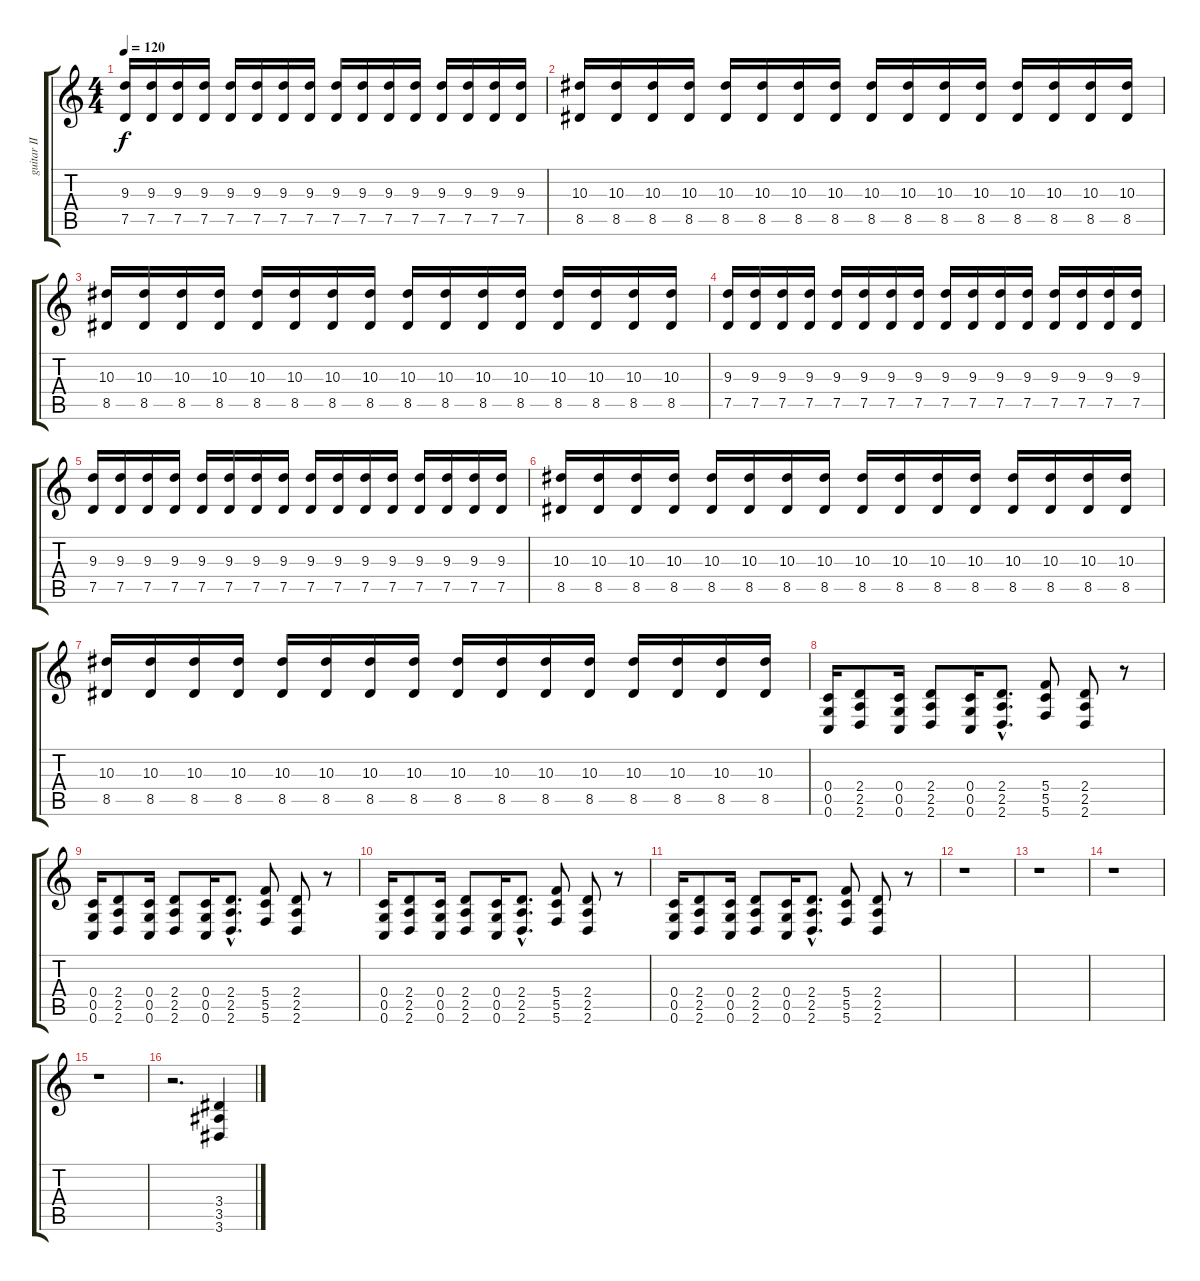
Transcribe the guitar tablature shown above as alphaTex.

\track ("guitar II" "guitar II") {instrument distortionguitar}
\staff {score tabs}
\tuning (D4 A3 F3 C3 G2 C2) {hide}
\ts (4 4)
\tempo 120
\clef g2
\ks c
(9.3 7.5).16{dy f} (9.3 7.5).16 (9.3 7.5).16 (9.3 7.5).16 (9.3 7.5).16 (9.3 7.5).16 (9.3 7.5).16 (9.3 7.5).16 (9.3 7.5).16 (9.3 7.5).16 (9.3 7.5).16 (9.3 7.5).16 (9.3 7.5).16 (9.3 7.5).16 (9.3 7.5).16 (9.3 7.5).16 |
(10.3 8.5).16 (10.3 8.5).16 (10.3 8.5).16 (10.3 8.5).16 (10.3 8.5).16 (10.3 8.5).16 (10.3 8.5).16 (10.3 8.5).16 (10.3 8.5).16 (10.3 8.5).16 (10.3 8.5).16 (10.3 8.5).16 (10.3 8.5).16 (10.3 8.5).16 (10.3 8.5).16 (10.3 8.5).16 |
(10.3 8.5).16 (10.3 8.5).16 (10.3 8.5).16 (10.3 8.5).16 (10.3 8.5).16 (10.3 8.5).16 (10.3 8.5).16 (10.3 8.5).16 (10.3 8.5).16 (10.3 8.5).16 (10.3 8.5).16 (10.3 8.5).16 (10.3 8.5).16 (10.3 8.5).16 (10.3 8.5).16 (10.3 8.5).16 |
(9.3 7.5).16 (9.3 7.5).16 (9.3 7.5).16 (9.3 7.5).16 (9.3 7.5).16 (9.3 7.5).16 (9.3 7.5).16 (9.3 7.5).16 (9.3 7.5).16 (9.3 7.5).16 (9.3 7.5).16 (9.3 7.5).16 (9.3 7.5).16 (9.3 7.5).16 (9.3 7.5).16 (9.3 7.5).16 |
(9.3 7.5).16 (9.3 7.5).16 (9.3 7.5).16 (9.3 7.5).16 (9.3 7.5).16 (9.3 7.5).16 (9.3 7.5).16 (9.3 7.5).16 (9.3 7.5).16 (9.3 7.5).16 (9.3 7.5).16 (9.3 7.5).16 (9.3 7.5).16 (9.3 7.5).16 (9.3 7.5).16 (9.3 7.5).16 |
(10.3 8.5).16 (10.3 8.5).16 (10.3 8.5).16 (10.3 8.5).16 (10.3 8.5).16 (10.3 8.5).16 (10.3 8.5).16 (10.3 8.5).16 (10.3 8.5).16 (10.3 8.5).16 (10.3 8.5).16 (10.3 8.5).16 (10.3 8.5).16 (10.3 8.5).16 (10.3 8.5).16 (10.3 8.5).16 |
(10.3 8.5).16 (10.3 8.5).16 (10.3 8.5).16 (10.3 8.5).16 (10.3 8.5).16 (10.3 8.5).16 (10.3 8.5).16 (10.3 8.5).16 (10.3 8.5).16 (10.3 8.5).16 (10.3 8.5).16 (10.3 8.5).16 (10.3 8.5).16 (10.3 8.5).16 (10.3 8.5).16 (10.3 8.5).16 |
(0.4 0.5 0.6).16 (2.4 2.5 2.6).8 (0.4 0.5 0.6).16 (2.4 2.5 2.6).8 (0.4 0.5 0.6).16 (2.4{hac} 2.5{hac} 2.6{hac}).8{d} (5.4 5.5 5.6).8 (2.4 2.5 2.6).8 r.8 |
(0.4 0.5 0.6).16 (2.4 2.5 2.6).8 (0.4 0.5 0.6).16 (2.4 2.5 2.6).8 (0.4 0.5 0.6).16 (2.4{hac} 2.5{hac} 2.6{hac}).8{d} (5.4 5.5 5.6).8 (2.4 2.5 2.6).8 r.8 |
(0.4 0.5 0.6).16 (2.4 2.5 2.6).8 (0.4 0.5 0.6).16 (2.4 2.5 2.6).8 (0.4 0.5 0.6).16 (2.4{hac} 2.5{hac} 2.6{hac}).8{d} (5.4 5.5 5.6).8 (2.4 2.5 2.6).8 r.8 |
(0.4 0.5 0.6).16 (2.4 2.5 2.6).8 (0.4 0.5 0.6).16 (2.4 2.5 2.6).8 (0.4 0.5 0.6).16 (2.4{hac} 2.5{hac} 2.6{hac}).8{d} (5.4 5.5 5.6).8 (2.4 2.5 2.6).8 r.8 |
r.1 |
r.1 |
r.1 |
r.1 |
r.2{d} (3.4 3.5 3.6).4
